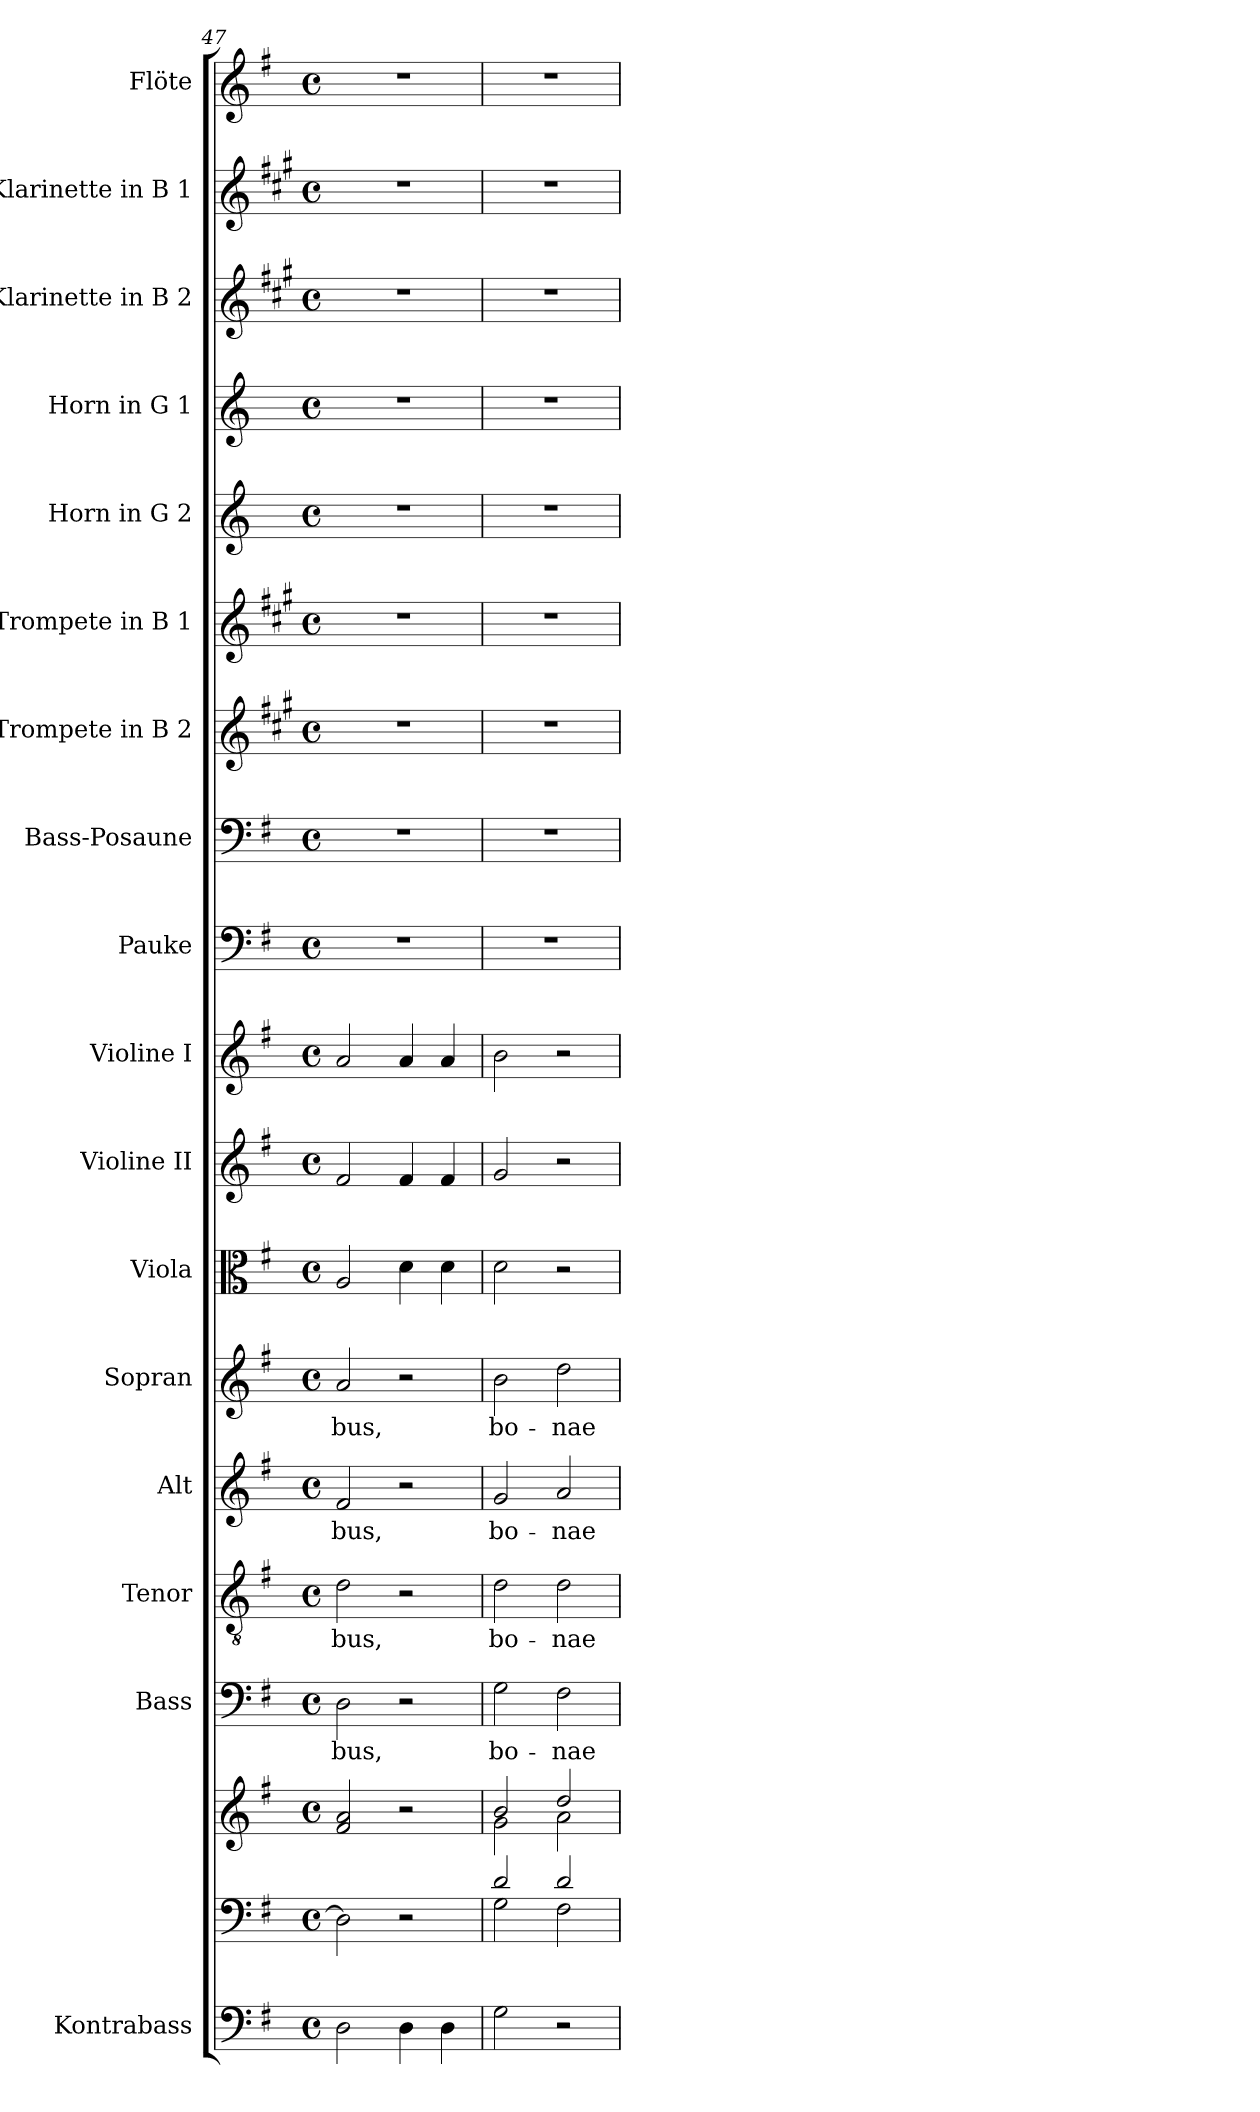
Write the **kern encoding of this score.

**kern	**kern	**kern	**kern	**text	**kern	**text	**kern	**text	**kern	**text	**kern	**kern	**kern	**kern	**kern	**kern	**kern	**kern	**kern	**kern	**kern	**kern
*part18	*part17	*part17	*part16	*part16	*part15	*part15	*part14	*part14	*part13	*part13	*part12	*part11	*part10	*part9	*part8	*part7	*part6	*part5	*part4	*part3	*part2	*part1
*staff19	*staff18	*staff17	*staff16	*staff16	*staff15	*staff15	*staff14	*staff14	*staff13	*staff13	*staff12	*staff11	*staff10	*staff9	*staff8	*staff7	*staff6	*staff5	*staff4	*staff3	*staff2	*staff1
*I"Kontrabass	*	*	*I"Bass	*	*I"Tenor	*	*I"Alt	*	*I"Sopran	*	*I"Viola	*I"Violine II	*I"Violine I	*I"Pauke	*I"Bass-Posaune	*I"Trompete in B 2	*I"Trompete in B 1	*I"Horn in G 2	*I"Horn in G 1	*I"Klarinette in B 2	*I"Klarinette in B 1	*I"Flöte
*I'Kb.	*	*	*I'B	*	*I'T	*	*I'A	*	*I'S	*	*I'Vla.	*I'Vl. II	*I'Vl. I	*I'Pk.	*I'B. Pos.	*	*	*I'Hrn. 2	*I'Hrn. 1	*	*	*I'Fl.
*clefF4	*clefF4	*clefG2	*clefF4	*	*clefGv2	*	*clefG2	*	*clefG2	*	*clefC3	*clefG2	*clefG2	*clefF4	*clefF4	*clefG2	*clefG2	*clefG2	*clefG2	*clefG2	*clefG2	*clefG2
*ITrd7c12	*	*	*	*	*	*	*	*	*	*	*	*	*	*	*	*ITrd1c2	*ITrd1c2	*ITrd3c5	*ITrd3c5	*ITrd1c2	*ITrd1c2	*
*k[f#]	*k[f#]	*k[f#]	*k[f#]	*	*k[f#]	*	*k[f#]	*	*k[f#]	*	*k[f#]	*k[f#]	*k[f#]	*k[f#]	*k[f#]	*k[f#]	*k[f#]	*k[f#]	*k[f#]	*k[f#]	*k[f#]	*k[f#]
*G:	*G:	*G:	*G:	*	*G:	*	*G:	*	*G:	*	*G:	*G:	*G:	*G:	*G:	*G:	*G:	*G:	*G:	*G:	*G:	*G:
*M4/4	*M4/4	*M4/4	*M4/4	*	*M4/4	*	*M4/4	*	*M4/4	*	*M4/4	*M4/4	*M4/4	*M4/4	*M4/4	*M4/4	*M4/4	*M4/4	*M4/4	*M4/4	*M4/4	*M4/4
*met(c)	*met(c)	*met(c)	*met(c)	*	*met(c)	*	*met(c)	*	*met(c)	*	*met(c)	*met(c)	*met(c)	*met(c)	*met(c)	*met(c)	*met(c)	*met(c)	*met(c)	*met(c)	*met(c)	*met(c)
=47	=47	=47	=47	=47	=47	=47	=47	=47	=47	=47	=47	=47	=47	=47	=47	=47	=47	=47	=47	=47	=47	=47
!	!	!	!	!LO:LY:b	!	!LO:LY:b	!	!LO:LY:b	!	!LO:LY:b	!	!	!	!	!	!	!	!	!	!	!	!
2DD\	2D\]	2f#/ 2a/	2D\	-bus,	2d\	-bus,	2f#/	-bus,	2a/	-bus,	2A/	2f#/	2a/	1r	1r	1r	1r	1r	1r	1r	1r	1r
4DD\	2r	2r	2r	.	2r	.	2r	.	2r	.	4d\	4f#/	4a/	.	.	.	.	.	.	.	.	.
4DD\	.	.	.	.	.	.	.	.	.	.	4d\	4f#/	4a/	.	.	.	.	.	.	.	.	.
=48	=48	=48	=48	=48	=48	=48	=48	=48	=48	=48	=48	=48	=48	=48	=48	=48	=48	=48	=48	=48	=48	=48
*	*^	*^	*	*	*	*	*	*	*	*	*	*	*	*	*	*	*	*	*	*	*	*
!	!	!	!	!	!	!LO:LY:b	!	!LO:LY:b	!	!LO:LY:b	!	!LO:LY:b	!	!	!	!	!	!	!	!	!	!	!	!
2GG\	2d/	2G\	2b/	2g\	2G\	bo-	2d\	bo-	2g/	bo-	2b\	bo-	2d\	2g/	2b\	1r	1r	1r	1r	1r	1r	1r	1r	1r
!	!	!	!	!	!	!LO:LY:b	!	!LO:LY:b	!	!LO:LY:b	!	!LO:LY:b	!	!	!	!	!	!	!	!	!	!	!	!
2r	2d/	2F#\	2dd/	2a\	2F#\	-nae	2d\	-nae	2a/	-nae	2dd\	-nae	2r	2r	2r	.	.	.	.	.	.	.	.	.
*	*v	*v	*	*	*	*	*	*	*	*	*	*	*	*	*	*	*	*	*	*	*	*	*	*
*	*	*v	*v	*	*	*	*	*	*	*	*	*	*	*	*	*	*	*	*	*	*	*	*
=	=	=	=	=	=	=	=	=	=	=	=	=	=	=	=	=	=	=	=	=	=	=
*-	*-	*-	*-	*-	*-	*-	*-	*-	*-	*-	*-	*-	*-	*-	*-	*-	*-	*-	*-	*-	*-	*-
